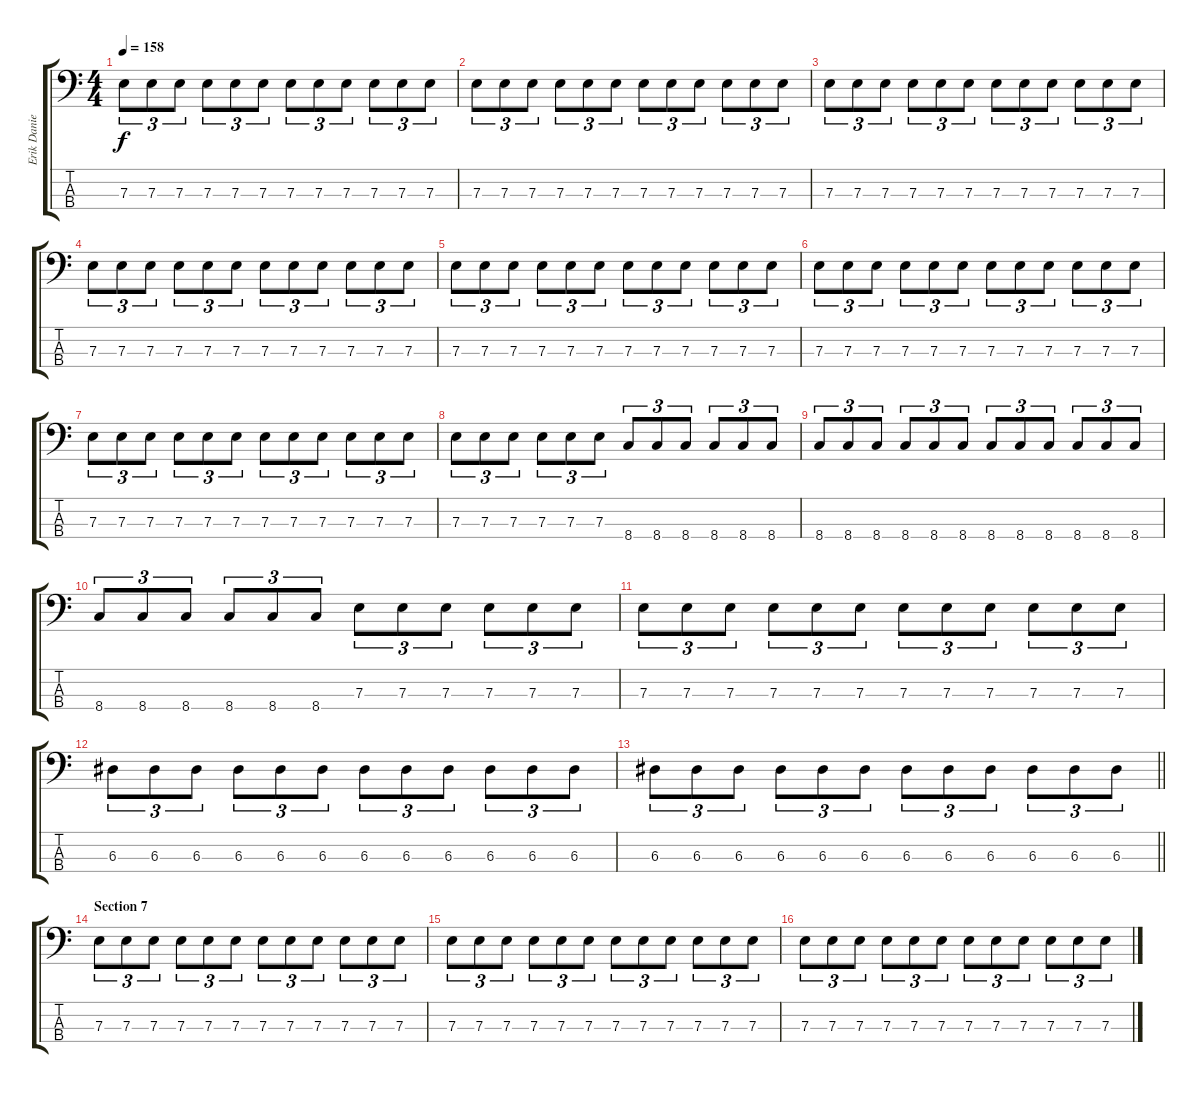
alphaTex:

\track ("Erik Danielsson" "Erik Danie") {instrument electricbasspick}
\staff {score tabs}
\tuning (G2 D2 A1 E1) {hide}
\ts (4 4)
\tempo 158
\clef f4
\ks c
7.3.8{tu (3 2) dy f} 7.3.8{tu (3 2)} 7.3.8{tu (3 2)} 7.3.8{tu (3 2)} 7.3.8{tu (3 2)} 7.3.8{tu (3 2)} 7.3.8{tu (3 2)} 7.3.8{tu (3 2)} 7.3.8{tu (3 2)} 7.3.8{tu (3 2)} 7.3.8{tu (3 2)} 7.3.8{tu (3 2)} |
7.3.8{tu (3 2)} 7.3.8{tu (3 2)} 7.3.8{tu (3 2)} 7.3.8{tu (3 2)} 7.3.8{tu (3 2)} 7.3.8{tu (3 2)} 7.3.8{tu (3 2)} 7.3.8{tu (3 2)} 7.3.8{tu (3 2)} 7.3.8{tu (3 2)} 7.3.8{tu (3 2)} 7.3.8{tu (3 2)} |
7.3.8{tu (3 2)} 7.3.8{tu (3 2)} 7.3.8{tu (3 2)} 7.3.8{tu (3 2)} 7.3.8{tu (3 2)} 7.3.8{tu (3 2)} 7.3.8{tu (3 2)} 7.3.8{tu (3 2)} 7.3.8{tu (3 2)} 7.3.8{tu (3 2)} 7.3.8{tu (3 2)} 7.3.8{tu (3 2)} |
7.3.8{tu (3 2)} 7.3.8{tu (3 2)} 7.3.8{tu (3 2)} 7.3.8{tu (3 2)} 7.3.8{tu (3 2)} 7.3.8{tu (3 2)} 7.3.8{tu (3 2)} 7.3.8{tu (3 2)} 7.3.8{tu (3 2)} 7.3.8{tu (3 2)} 7.3.8{tu (3 2)} 7.3.8{tu (3 2)} |
7.3.8{tu (3 2)} 7.3.8{tu (3 2)} 7.3.8{tu (3 2)} 7.3.8{tu (3 2)} 7.3.8{tu (3 2)} 7.3.8{tu (3 2)} 7.3.8{tu (3 2)} 7.3.8{tu (3 2)} 7.3.8{tu (3 2)} 7.3.8{tu (3 2)} 7.3.8{tu (3 2)} 7.3.8{tu (3 2)} |
7.3.8{tu (3 2)} 7.3.8{tu (3 2)} 7.3.8{tu (3 2)} 7.3.8{tu (3 2)} 7.3.8{tu (3 2)} 7.3.8{tu (3 2)} 7.3.8{tu (3 2)} 7.3.8{tu (3 2)} 7.3.8{tu (3 2)} 7.3.8{tu (3 2)} 7.3.8{tu (3 2)} 7.3.8{tu (3 2)} |
7.3.8{tu (3 2)} 7.3.8{tu (3 2)} 7.3.8{tu (3 2)} 7.3.8{tu (3 2)} 7.3.8{tu (3 2)} 7.3.8{tu (3 2)} 7.3.8{tu (3 2)} 7.3.8{tu (3 2)} 7.3.8{tu (3 2)} 7.3.8{tu (3 2)} 7.3.8{tu (3 2)} 7.3.8{tu (3 2)} |
7.3.8{tu (3 2)} 7.3.8{tu (3 2)} 7.3.8{tu (3 2)} 7.3.8{tu (3 2)} 7.3.8{tu (3 2)} 7.3.8{tu (3 2)} 8.4.8{tu (3 2)} 8.4.8{tu (3 2)} 8.4.8{tu (3 2)} 8.4.8{tu (3 2)} 8.4.8{tu (3 2)} 8.4.8{tu (3 2)} |
8.4.8{tu (3 2)} 8.4.8{tu (3 2)} 8.4.8{tu (3 2)} 8.4.8{tu (3 2)} 8.4.8{tu (3 2)} 8.4.8{tu (3 2)} 8.4.8{tu (3 2)} 8.4.8{tu (3 2)} 8.4.8{tu (3 2)} 8.4.8{tu (3 2)} 8.4.8{tu (3 2)} 8.4.8{tu (3 2)} |
8.4.8{tu (3 2)} 8.4.8{tu (3 2)} 8.4.8{tu (3 2)} 8.4.8{tu (3 2)} 8.4.8{tu (3 2)} 8.4.8{tu (3 2)} 7.3.8{tu (3 2)} 7.3.8{tu (3 2)} 7.3.8{tu (3 2)} 7.3.8{tu (3 2)} 7.3.8{tu (3 2)} 7.3.8{tu (3 2)} |
7.3.8{tu (3 2)} 7.3.8{tu (3 2)} 7.3.8{tu (3 2)} 7.3.8{tu (3 2)} 7.3.8{tu (3 2)} 7.3.8{tu (3 2)} 7.3.8{tu (3 2)} 7.3.8{tu (3 2)} 7.3.8{tu (3 2)} 7.3.8{tu (3 2)} 7.3.8{tu (3 2)} 7.3.8{tu (3 2)} |
6.3.8{tu (3 2)} 6.3.8{tu (3 2)} 6.3.8{tu (3 2)} 6.3.8{tu (3 2)} 6.3.8{tu (3 2)} 6.3.8{tu (3 2)} 6.3.8{tu (3 2)} 6.3.8{tu (3 2)} 6.3.8{tu (3 2)} 6.3.8{tu (3 2)} 6.3.8{tu (3 2)} 6.3.8{tu (3 2)} |
\barLineRight lightlight
6.3.8{tu (3 2)} 6.3.8{tu (3 2)} 6.3.8{tu (3 2)} 6.3.8{tu (3 2)} 6.3.8{tu (3 2)} 6.3.8{tu (3 2)} 6.3.8{tu (3 2)} 6.3.8{tu (3 2)} 6.3.8{tu (3 2)} 6.3.8{tu (3 2)} 6.3.8{tu (3 2)} 6.3.8{tu (3 2)} |
\section ("" "Section 7")
7.3.8{tu (3 2)} 7.3.8{tu (3 2)} 7.3.8{tu (3 2)} 7.3.8{tu (3 2)} 7.3.8{tu (3 2)} 7.3.8{tu (3 2)} 7.3.8{tu (3 2)} 7.3.8{tu (3 2)} 7.3.8{tu (3 2)} 7.3.8{tu (3 2)} 7.3.8{tu (3 2)} 7.3.8{tu (3 2)} |
7.3.8{tu (3 2)} 7.3.8{tu (3 2)} 7.3.8{tu (3 2)} 7.3.8{tu (3 2)} 7.3.8{tu (3 2)} 7.3.8{tu (3 2)} 7.3.8{tu (3 2)} 7.3.8{tu (3 2)} 7.3.8{tu (3 2)} 7.3.8{tu (3 2)} 7.3.8{tu (3 2)} 7.3.8{tu (3 2)} |
7.3.8{tu (3 2)} 7.3.8{tu (3 2)} 7.3.8{tu (3 2)} 7.3.8{tu (3 2)} 7.3.8{tu (3 2)} 7.3.8{tu (3 2)} 7.3.8{tu (3 2)} 7.3.8{tu (3 2)} 7.3.8{tu (3 2)} 7.3.8{tu (3 2)} 7.3.8{tu (3 2)} 7.3.8{tu (3 2)}
